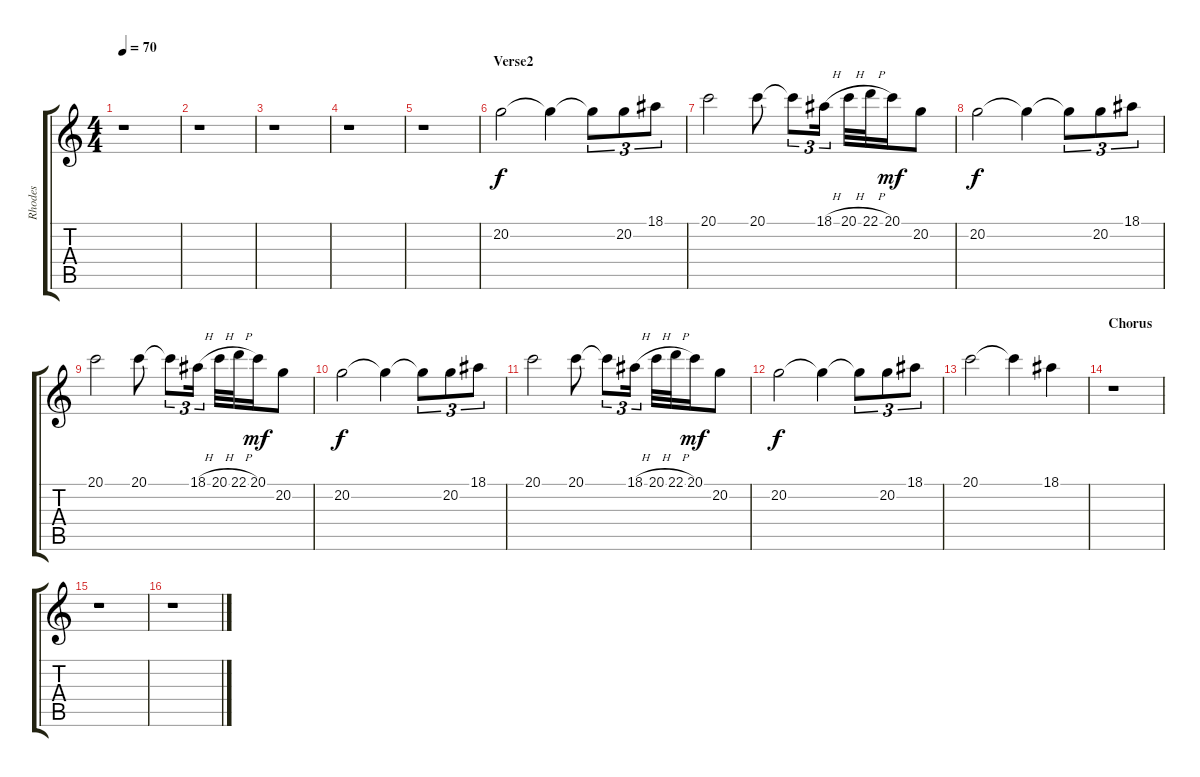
\track ("Rhodes" "Rhodes") {instrument electricpiano1}
\staff {score tabs}
\tuning (E4 B3 G3 D3 A2 E2) {hide}
\ts (4 4)
\tempo 70
\clef g2
\ks c
r.1{dy mf} |
r.1 |
r.1 |
r.1 |
r.1 |
\section ("" "Verse2")
20.2.2{dy f} 20.2{t}.4 20.2{t}.8{tu (3 2)} 20.2.8{tu (3 2)} 18.1.8{tu (3 2)} |
20.1.2 20.1.8 20.1{t}.8{tu (3 2)} 18.1{h}.16{tu (3 2)} 20.1{h}.32 22.1{h}.32 20.1.16{dy mf} 20.2.8 |
20.2.2{dy f} 20.2{t}.4 20.2{t}.8{tu (3 2)} 20.2.8{tu (3 2)} 18.1.8{tu (3 2)} |
20.1.2 20.1.8 20.1{t}.8{tu (3 2)} 18.1{h}.16{tu (3 2)} 20.1{h}.32 22.1{h}.32 20.1.16{dy mf} 20.2.8 |
20.2.2{dy f} 20.2{t}.4 20.2{t}.8{tu (3 2)} 20.2.8{tu (3 2)} 18.1.8{tu (3 2)} |
20.1.2 20.1.8 20.1{t}.8{tu (3 2)} 18.1{h}.16{tu (3 2)} 20.1{h}.32 22.1{h}.32 20.1.16{dy mf} 20.2.8 |
20.2.2{dy f} 20.2{t}.4 20.2{t}.8{tu (3 2)} 20.2.8{tu (3 2)} 18.1.8{tu (3 2)} |
20.1.2 20.1{t}.4 18.1.4 |
\section ("" "Chorus")
r.1 |
r.1 |
r.1
